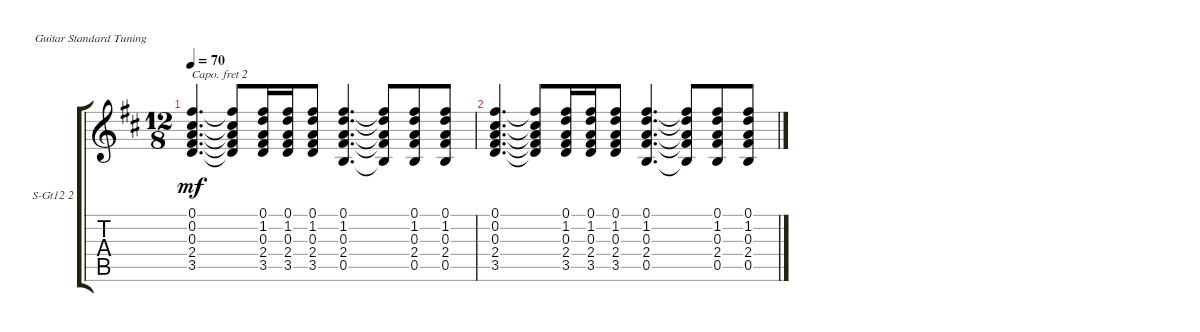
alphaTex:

\defaultSystemsLayout 4
\bracketExtendMode groupsimilarinstruments
\firstSystemTrackNameOrientation horizontal
\otherSystemsTrackNameOrientation horizontal
\track ("12 St. Steel Guitar2" "S-Gt12 2") {instrument acousticguitarsteel}
\staff {score tabs}
\capo 2
\tuning (E4 B3 G3 D3 A2 E2)
\ts (12 8)
\tempo 70
\clef g2
\ks d
(3.5 2.4 0.3 0.2 0.1).4{d dy mf} (0.1{t} 0.2{t} 0.3{t} 2.4{t} 3.5{t}).8 (3.5 2.4 0.3 0.1 1.2).16 (0.1 1.2 0.3 2.4 3.5).16 (3.5 2.4 0.3 1.2 0.1).8 (0.1 1.2 0.3 2.4 0.5).4{d} (0.5{t} 2.4{t} 0.3{t} 1.2{t} 0.1{t}).8 (0.1 1.2 0.3 2.4 0.5).8 (0.5 2.4 0.3 1.2 0.1).8 |
(0.1 0.2 0.3 2.4 3.5).4{d} (3.5{t} 2.4{t} 0.3{t} 0.2{t} 0.1{t}).8 (3.5 2.4 0.3 1.2 0.1).16 (3.5 2.4 0.3 1.2 0.1).16 (3.5 2.4 0.3 1.2 0.1).8 (0.1 1.2 0.3 2.4 0.5).4{d} (0.5{t} 2.4{t} 0.3{t} 1.2{t} 0.1{t}).8 (0.1 1.2 0.3 2.4 0.5).8 (0.1 1.2 0.3 2.4 0.5).8
